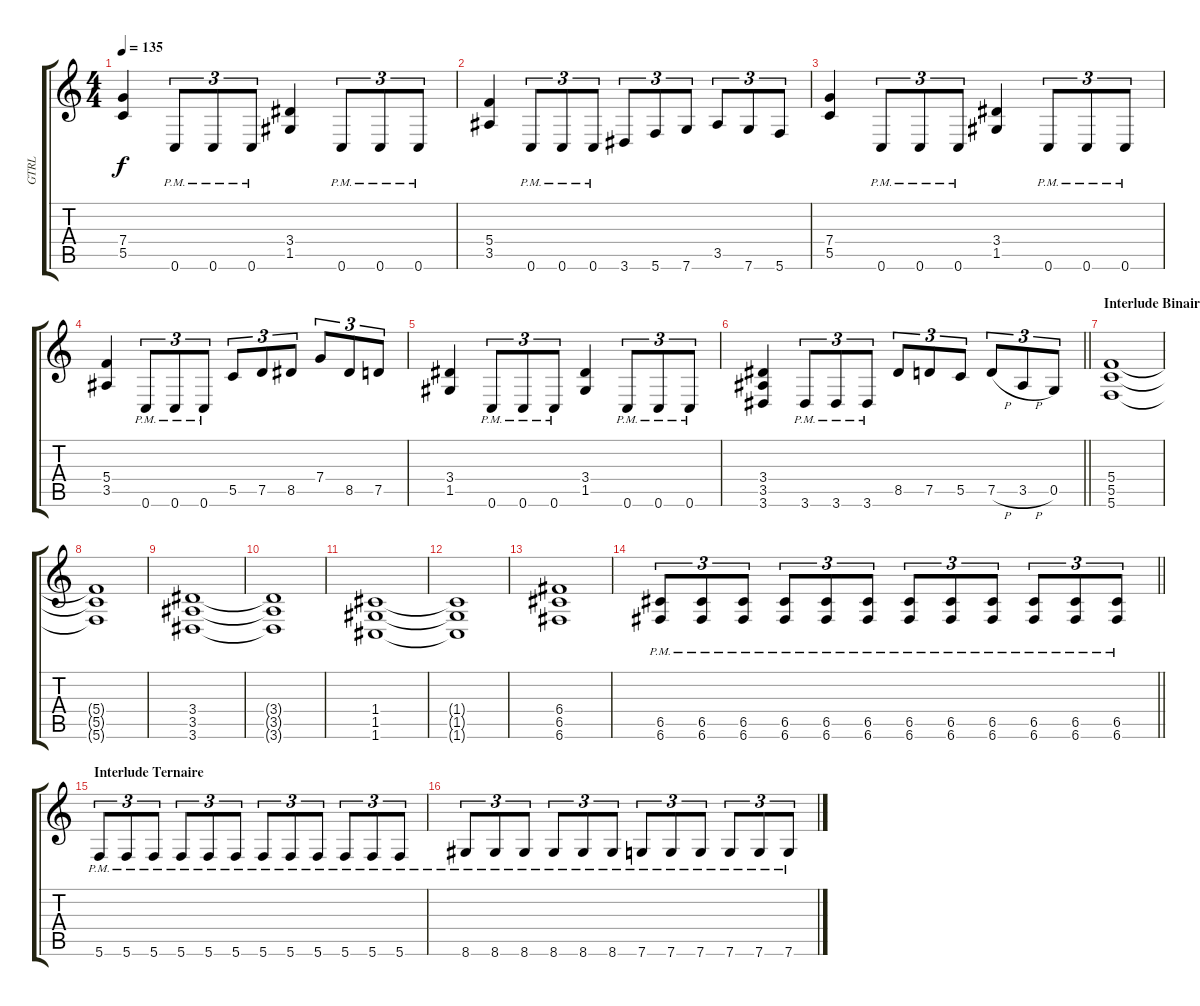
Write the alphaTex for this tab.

\track ("GTRL" "GTRL") {instrument distortionguitar}
\staff {score tabs}
\tuning (D4 A3 F3 C3 G2 C2) {hide}
\ts (4 4)
\tempo 135
\clef g2
\ks c
(7.4 5.5).4{dy f} 0.6{pm}.8{tu (3 2)} 0.6{pm}.8{tu (3 2)} 0.6{pm}.8{tu (3 2)} (3.4 1.5).4 0.6{pm}.8{tu (3 2)} 0.6{pm}.8{tu (3 2)} 0.6{pm}.8{tu (3 2)} |
(5.4 3.5).4 0.6{pm}.8{tu (3 2)} 0.6{pm}.8{tu (3 2)} 0.6{pm}.8{tu (3 2)} 3.6.8{tu (3 2)} 5.6.8{tu (3 2)} 7.6.8{tu (3 2)} 3.5.8{tu (3 2)} 7.6.8{tu (3 2)} 5.6.8{tu (3 2)} |
(7.4 5.5).4 0.6{pm}.8{tu (3 2)} 0.6{pm}.8{tu (3 2)} 0.6{pm}.8{tu (3 2)} (3.4 1.5).4 0.6{pm}.8{tu (3 2)} 0.6{pm}.8{tu (3 2)} 0.6{pm}.8{tu (3 2)} |
(5.4 3.5).4 0.6{pm}.8{tu (3 2)} 0.6{pm}.8{tu (3 2)} 0.6{pm}.8{tu (3 2)} 5.5.8{tu (3 2)} 7.5.8{tu (3 2)} 8.5.8{tu (3 2)} 7.4.8{tu (3 2)} 8.5.8{tu (3 2)} 7.5.8{tu (3 2)} |
(3.4 1.5).4 0.6{pm}.8{tu (3 2)} 0.6{pm}.8{tu (3 2)} 0.6{pm}.8{tu (3 2)} (3.4 1.5).4 0.6{pm}.8{tu (3 2)} 0.6{pm}.8{tu (3 2)} 0.6{pm}.8{tu (3 2)} |
\barLineRight lightlight
(3.4 3.5 3.6).4 3.6{pm}.8{tu (3 2)} 3.6{pm}.8{tu (3 2)} 3.6{pm}.8{tu (3 2)} 8.5.8{tu (3 2)} 7.5.8{tu (3 2)} 5.5.8{tu (3 2)} 7.5{h}.8{tu (3 2)} 3.5{h}.8{tu (3 2)} 0.5.8{tu (3 2)} |
\section ("" "Interlude Binaire")
(5.4 5.5 5.6).1 |
(5.4{t} 5.5{t} 5.6{t}).1 |
(3.4 3.5 3.6).1 |
(3.4{t} 3.5{t} 3.6{t}).1 |
(1.4 1.5 1.6).1 |
(1.4{t} 1.5{t} 1.6{t}).1 |
(6.4 6.5 6.6).1 |
\barLineRight lightlight
(6.5{pm} 6.6{pm}).8{tu (3 2)} (6.5{pm} 6.6{pm}).8{tu (3 2)} (6.5{pm} 6.6{pm}).8{tu (3 2)} (6.5{pm} 6.6{pm}).8{tu (3 2)} (6.5{pm} 6.6{pm}).8{tu (3 2)} (6.5{pm} 6.6{pm}).8{tu (3 2)} (6.5{pm} 6.6{pm}).8{tu (3 2)} (6.5{pm} 6.6{pm}).8{tu (3 2)} (6.5{pm} 6.6{pm}).8{tu (3 2)} (6.5{pm} 6.6{pm}).8{tu (3 2)} (6.5{pm} 6.6{pm}).8{tu (3 2)} (6.5{pm} 6.6{pm}).8{tu (3 2)} |
\section ("" "Interlude Ternaire")
5.6{pm}.8{tu (3 2)} 5.6{pm}.8{tu (3 2)} 5.6{pm}.8{tu (3 2)} 5.6{pm}.8{tu (3 2)} 5.6{pm}.8{tu (3 2)} 5.6{pm}.8{tu (3 2)} 5.6{pm}.8{tu (3 2)} 5.6{pm}.8{tu (3 2)} 5.6{pm}.8{tu (3 2)} 5.6{pm}.8{tu (3 2)} 5.6{pm}.8{tu (3 2)} 5.6{pm}.8{tu (3 2)} |
8.6{pm}.8{tu (3 2)} 8.6{pm}.8{tu (3 2)} 8.6{pm}.8{tu (3 2)} 8.6{pm}.8{tu (3 2)} 8.6{pm}.8{tu (3 2)} 8.6{pm}.8{tu (3 2)} 7.6{pm}.8{tu (3 2)} 7.6{pm}.8{tu (3 2)} 7.6{pm}.8{tu (3 2)} 7.6{pm}.8{tu (3 2)} 7.6{pm}.8{tu (3 2)} 7.6{pm}.8{tu (3 2)}
